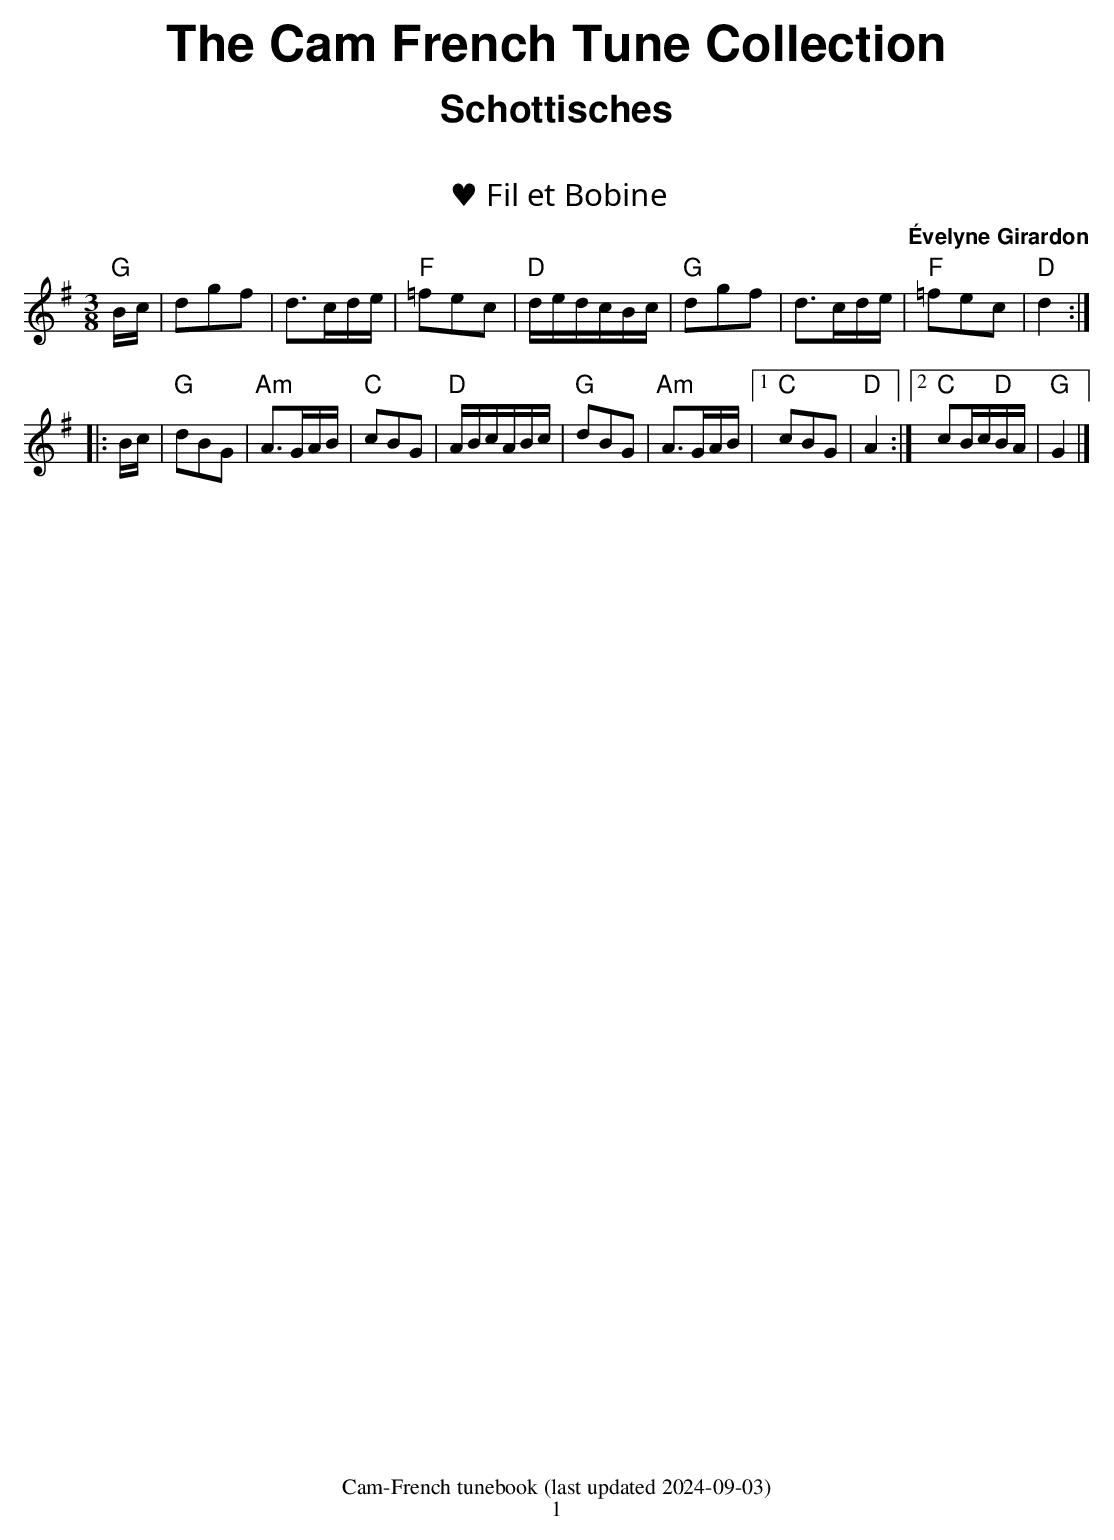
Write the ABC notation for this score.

X:1
T:♥ Fil et Bobine
C:Évelyne Girardon
M:3/8
L:1/8
K:G
"G"B/c/|dgf|d3/2c/d/e/|"F"=fec|"D"d/e/d/c/B/c/| \
"G"dgf|d3/2c/d/e/|"F"=fec|"D"d2:|
|:B/c/|"G"dBG|"Am"A3/2G/A/B/|"C"cBG|"D"A/B/c/A/B/c/| \
"G"dBG|"Am"A3/2G/A/B/|1"C"cBG|"D"A2:|2"C"cB/c/"D"B/A/|"G"G2|]
